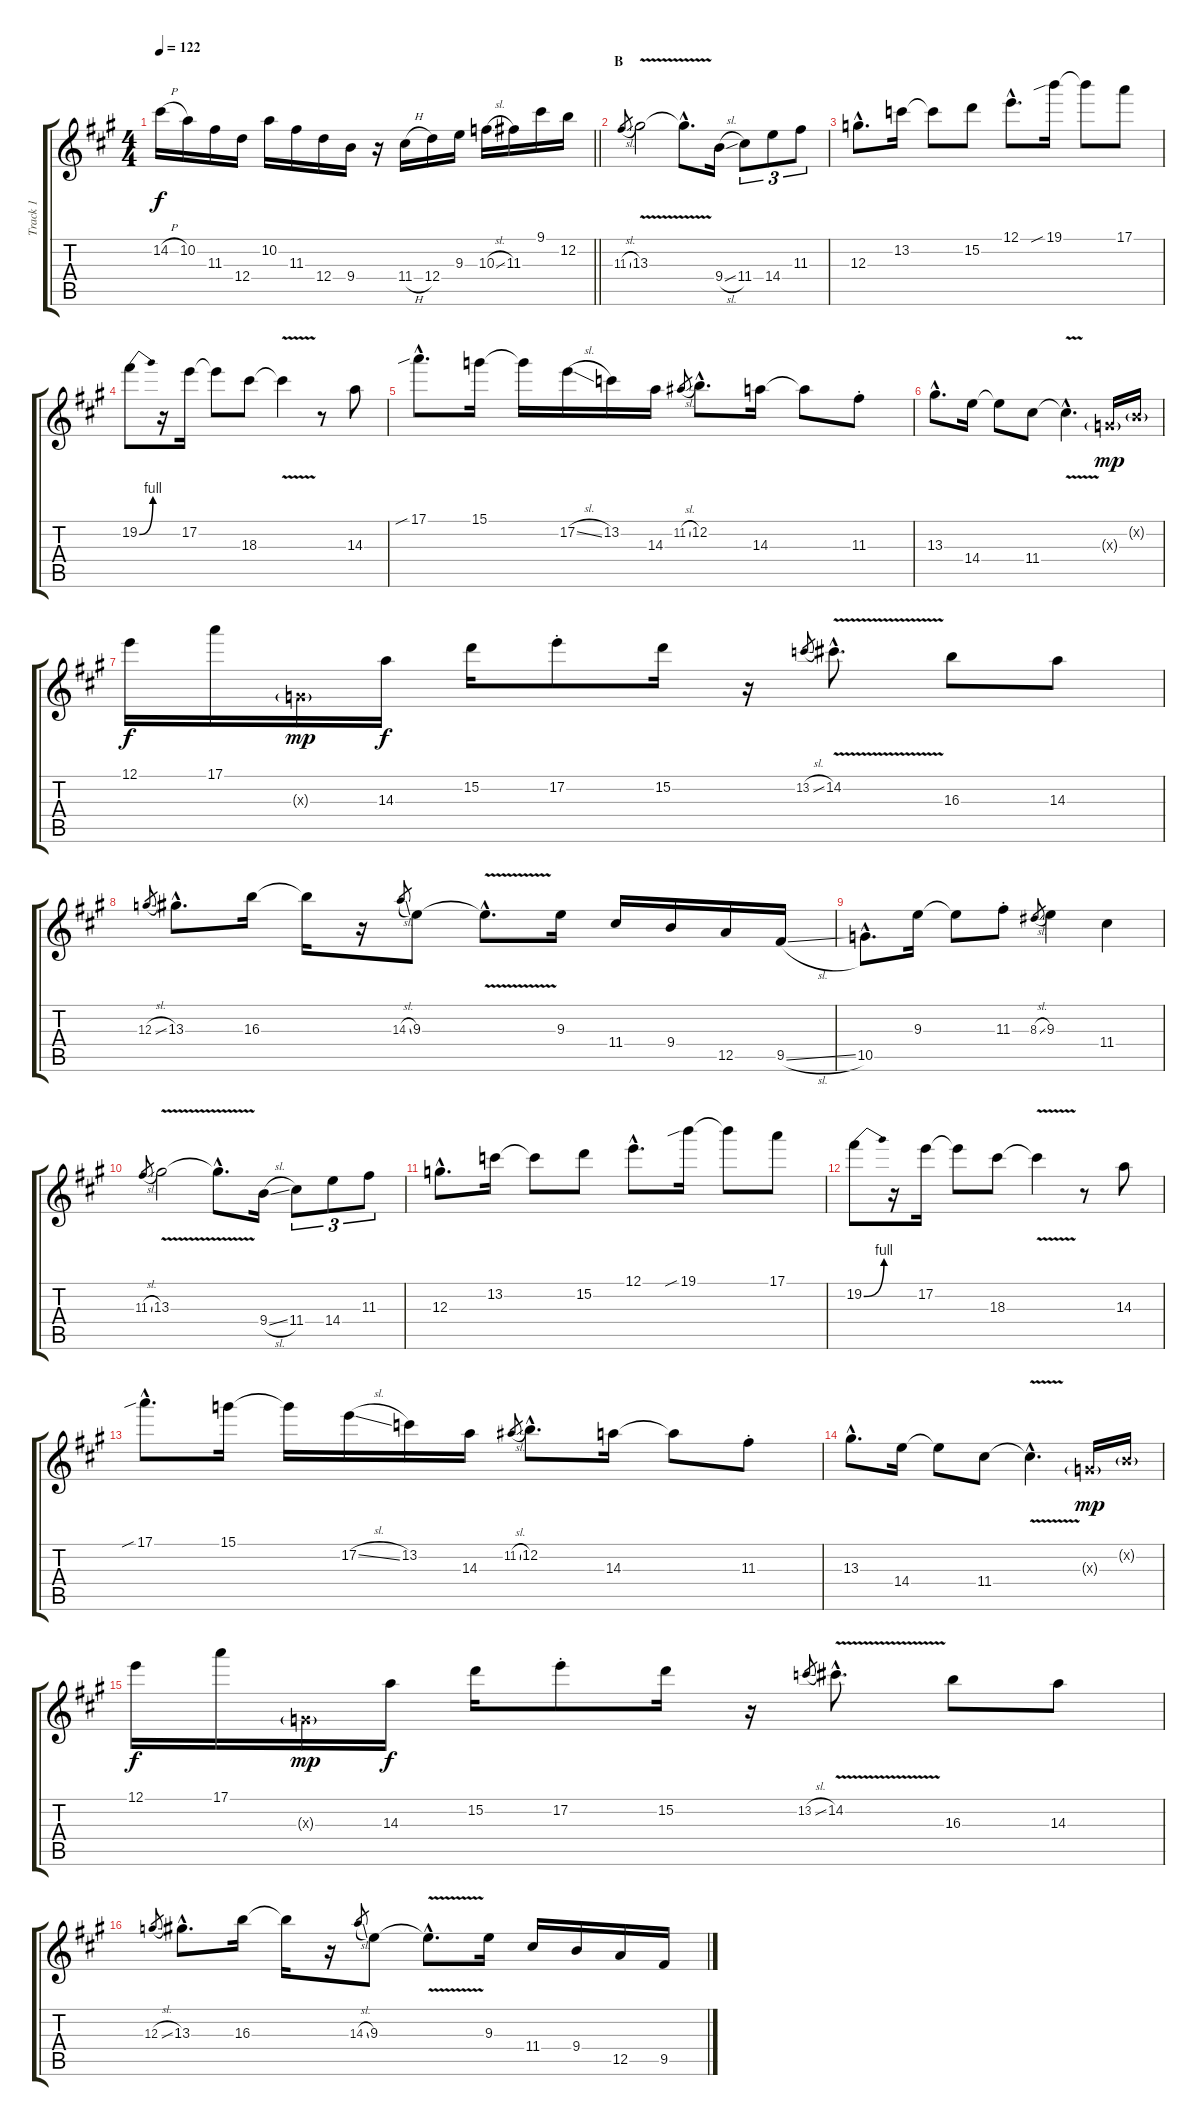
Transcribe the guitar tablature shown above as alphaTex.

\track ("Track 1" "Track 1") {instrument overdrivenguitar}
\staff {score tabs}
\tuning (E4 B3 G3 D3 A2 E2) {hide}
\ts (4 4)
\tempo 122
\clef g2
\barLineRight lightlight
\ks a
14.2{h}.16{dy f} 10.2.16 11.3.16 12.4.16 10.2.16 11.3.16 12.4.16 9.4.16 r.16 11.4{h}.16 12.4.16 9.3.16 10.3{sl}.16 11.3.16 9.1.16 12.2.16 |
\section ("" "B")
11.3{sl}.8{gr} 13.3{v}.2 13.3{hac t}.8{d} 9.4{sl}.16 11.4.8{tu (3 2)} 14.4.8{tu (3 2)} 11.3.8{tu (3 2)} |
12.3{hac}.8{d} 13.2.16 13.2{t}.8 15.2.8 12.1{hac}.8{d} 19.1{sib}.16 19.1{t}.8 17.1.8 |
19.2{be (bend 0 0 60 4)}.8 r.16 17.2.16 17.2{t}.8 18.3.8 18.3{v t}.4 r.8 14.3.8 |
17.1{sib hac}.8{d} 15.1.16 15.1{t}.16 17.2{sl}.16 13.2.16 14.3.16 11.2{sl}.8{gr} 12.2{hac}.8{d} 14.3.16 14.3{t}.8 11.3{st}.8 |
13.3{hac}.8{d} 14.4.16 14.4{t}.8 11.4.8 11.4{v hac t}.4{d} 0.3{g x}.16{dy mp} 0.2{g x}.16 |
12.1.16{dy f} 17.1.16 0.3{g x}.16{dy mp} 14.3.16{dy f} 15.2.16 17.2{st}.8 15.2.16 r.16 13.2{sl}.8{gr} 14.2{v hac}.8{d} 16.3.8 14.3.8 |
12.3{sl}.8{gr} 13.3{hac}.8{d} 16.3.16 16.3{t}.16 r.16 14.3{sl}.8{gr} 9.3.8 9.3{v hac t}.8{d} 9.3.16 11.4.16 9.4.16 12.5.16 9.5{sl}.16 |
10.5{hac}.8{d} 9.3.16 9.3{t}.8 11.3{st}.8 8.3{sl}.8{gr} 9.3.4 11.4.4 |
11.3{sl}.8{gr} 13.3{v}.2 13.3{hac t}.8{d} 9.4{sl}.16 11.4.8{tu (3 2)} 14.4.8{tu (3 2)} 11.3.8{tu (3 2)} |
12.3{hac}.8{d} 13.2.16 13.2{t}.8 15.2.8 12.1{hac}.8{d} 19.1{sib}.16 19.1{t}.8 17.1.8 |
19.2{be (bend 0 0 60 4)}.8 r.16 17.2.16 17.2{t}.8 18.3.8 18.3{v t}.4 r.8 14.3.8 |
17.1{sib hac}.8{d} 15.1.16 15.1{t}.16 17.2{sl}.16 13.2.16 14.3.16 11.2{sl}.8{gr} 12.2{hac}.8{d} 14.3.16 14.3{t}.8 11.3{st}.8 |
13.3{hac}.8{d} 14.4.16 14.4{t}.8 11.4.8 11.4{v hac t}.4{d} 0.3{g x}.16{dy mp} 0.2{g x}.16 |
12.1.16{dy f} 17.1.16 0.3{g x}.16{dy mp} 14.3.16{dy f} 15.2.16 17.2{st}.8 15.2.16 r.16 13.2{sl}.8{gr} 14.2{v hac}.8{d} 16.3.8 14.3.8 |
12.3{sl}.8{gr} 13.3{hac}.8{d} 16.3.16 16.3{t}.16 r.16 14.3{sl}.8{gr} 9.3.8 9.3{v hac t}.8{d} 9.3.16 11.4.16 9.4.16 12.5.16 9.5.16
